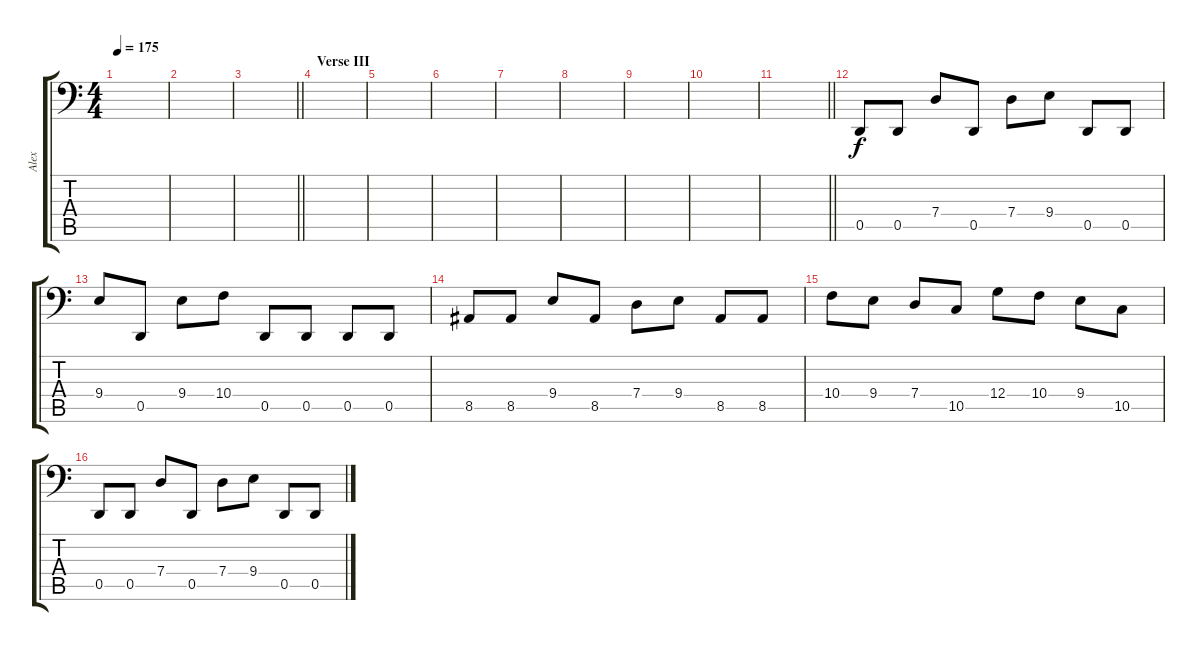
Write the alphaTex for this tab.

\track ("Alex" "Alex") {instrument electricbassfinger}
\staff {score tabs}
\tuning (Bb2 F2 C2 G1 D1 A0) {hide}
\ts (4 4)
\tempo 175
\clef f4
\ks c
|
|
\barLineRight lightlight
|
\section ("" "Verse III")
|
|
|
|
|
|
|
\barLineRight lightlight
|
0.5.8{volume 16 instrument electricbassfinger} 0.5.8 7.4.8 0.5.8 7.4.8 9.4.8 0.5.8 0.5.8 |
9.4.8 0.5.8 9.4.8 10.4.8 0.5.8 0.5.8 0.5.8 0.5.8 |
8.5.8 8.5.8 9.4.8 8.5.8 7.4.8 9.4.8 8.5.8 8.5.8 |
10.4.8 9.4.8 7.4.8 10.5.8 12.4.8 10.4.8 9.4.8 10.5.8 |
0.5.8{volume 16 instrument electricbassfinger} 0.5.8 7.4.8 0.5.8 7.4.8 9.4.8 0.5.8 0.5.8
